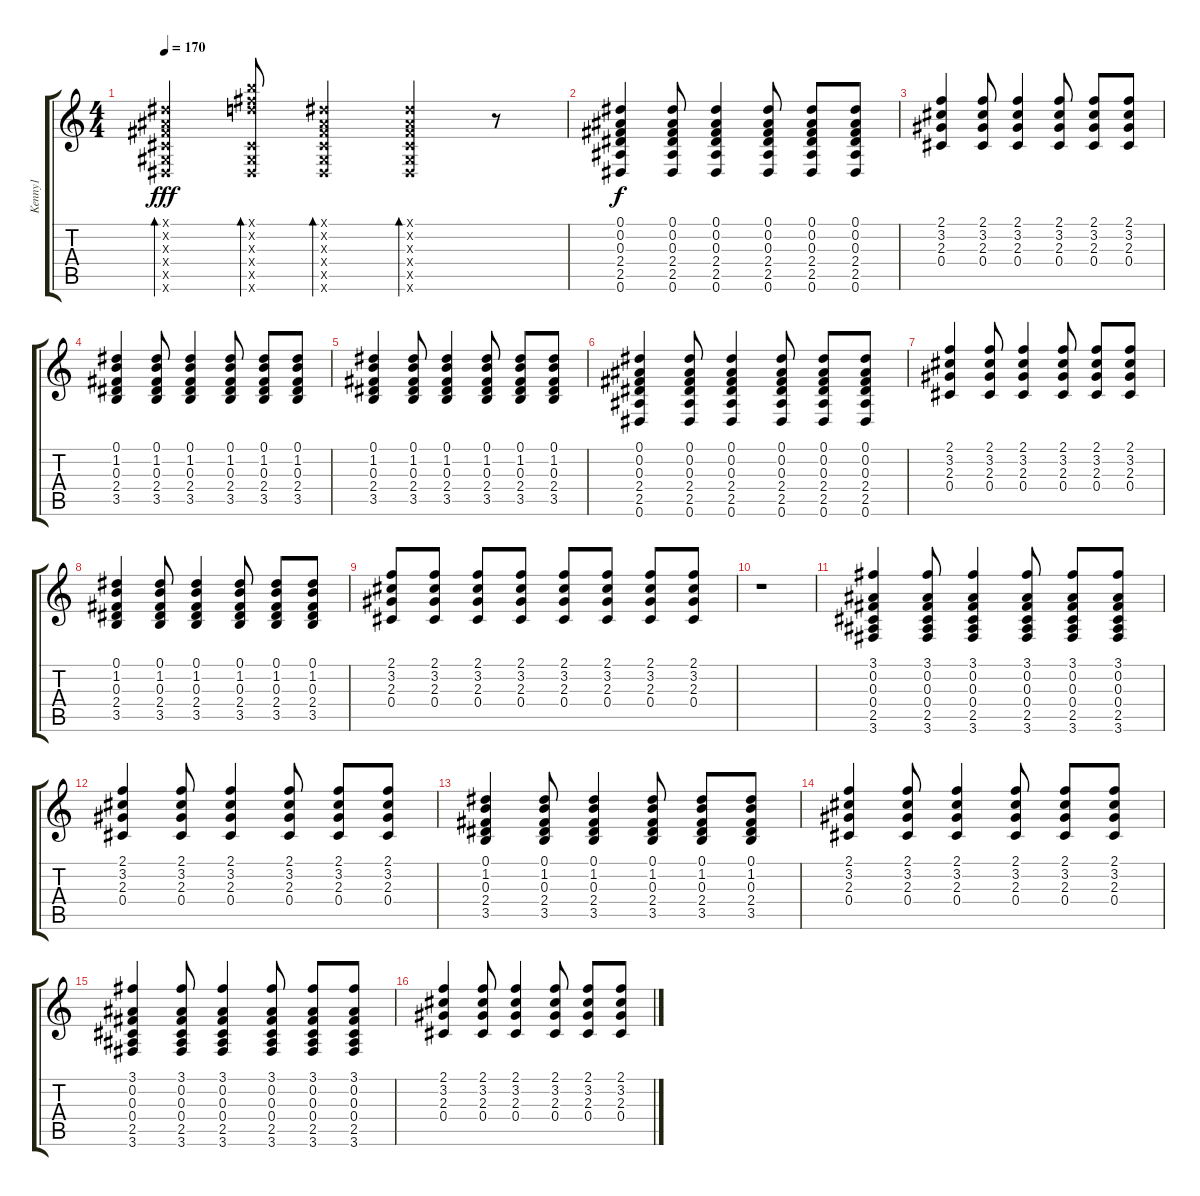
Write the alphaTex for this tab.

\track ("Kenny1" "Kenny1") {instrument distortionguitar}
\staff {score tabs}
\tuning (Eb4 Bb3 Gb3 Db3 Ab2 Eb2) {hide}
\ts (4 4)
\tempo 170
\clef g2
\ks c
(0.1{x} 0.2{x} 0.3{x} 0.4{x} 0.5{x} 0.6{x}).4{bd 30 dy fff} (8.1{x} 8.2{x} 8.3{x} 0.4{x} 0.5{x} 0.6{x}).8{bd 30} (0.1{x} 0.2{x} 0.3{x} 0.4{x} 0.5{x} 0.6{x}).4{bd 30} (0.1{x} 0.2{x} 0.3{x} 0.4{x} 0.5{x} 0.6{x}).4{bd 30} r.8 |
(0.1 0.2 0.3 2.4 2.5 0.6).4{dy f} (0.1 0.2 0.3 2.4 2.5 0.6).8 (0.1 0.2 0.3 2.4 2.5 0.6).4 (0.1 0.2 0.3 2.4 2.5 0.6).8 (0.1 0.2 0.3 2.4 2.5 0.6).8 (0.1 0.2 0.3 2.4 2.5 0.6).8 |
(2.1 3.2 2.3 0.4).4 (2.1 3.2 2.3 0.4).8 (2.1 3.2 2.3 0.4).4 (2.1 3.2 2.3 0.4).8 (2.1 3.2 2.3 0.4).8 (2.1 3.2 2.3 0.4).8 |
(0.1 1.2 0.3 2.4 3.5).4 (0.1 1.2 0.3 2.4 3.5).8 (0.1 1.2 0.3 2.4 3.5).4 (0.1 1.2 0.3 2.4 3.5).8 (0.1 1.2 0.3 2.4 3.5).8 (0.1 1.2 0.3 2.4 3.5).8 |
(0.1 1.2 0.3 2.4 3.5).4 (0.1 1.2 0.3 2.4 3.5).8 (0.1 1.2 0.3 2.4 3.5).4 (0.1 1.2 0.3 2.4 3.5).8 (0.1 1.2 0.3 2.4 3.5).8 (0.1 1.2 0.3 2.4 3.5).8 |
(0.1 0.2 0.3 2.4 2.5 0.6).4 (0.1 0.2 0.3 2.4 2.5 0.6).8 (0.1 0.2 0.3 2.4 2.5 0.6).4 (0.1 0.2 0.3 2.4 2.5 0.6).8 (0.1 0.2 0.3 2.4 2.5 0.6).8 (0.1 0.2 0.3 2.4 2.5 0.6).8 |
(2.1 3.2 2.3 0.4).4 (2.1 3.2 2.3 0.4).8 (2.1 3.2 2.3 0.4).4 (2.1 3.2 2.3 0.4).8 (2.1 3.2 2.3 0.4).8 (2.1 3.2 2.3 0.4).8 |
(0.1 1.2 0.3 2.4 3.5).4 (0.1 1.2 0.3 2.4 3.5).8 (0.1 1.2 0.3 2.4 3.5).4 (0.1 1.2 0.3 2.4 3.5).8 (0.1 1.2 0.3 2.4 3.5).8 (0.1 1.2 0.3 2.4 3.5).8 |
(2.1 3.2 2.3 0.4).8 (2.1 3.2 2.3 0.4).8 (2.1 3.2 2.3 0.4).8 (2.1 3.2 2.3 0.4).8 (2.1 3.2 2.3 0.4).8 (2.1 3.2 2.3 0.4).8 (2.1 3.2 2.3 0.4).8 (2.1 3.2 2.3 0.4).8 |
r.1 |
(3.1 0.2 0.3 0.4 2.5 3.6).4 (3.1 0.2 0.3 0.4 2.5 3.6).8 (3.1 0.2 0.3 0.4 2.5 3.6).4 (3.1 0.2 0.3 0.4 2.5 3.6).8 (3.1 0.2 0.3 0.4 2.5 3.6).8 (3.1 0.2 0.3 0.4 2.5 3.6).8 |
(2.1 3.2 2.3 0.4).4 (2.1 3.2 2.3 0.4).8 (2.1 3.2 2.3 0.4).4 (2.1 3.2 2.3 0.4).8 (2.1 3.2 2.3 0.4).8 (2.1 3.2 2.3 0.4).8 |
(0.1 1.2 0.3 2.4 3.5).4 (0.1 1.2 0.3 2.4 3.5).8 (0.1 1.2 0.3 2.4 3.5).4 (0.1 1.2 0.3 2.4 3.5).8 (0.1 1.2 0.3 2.4 3.5).8 (0.1 1.2 0.3 2.4 3.5).8 |
(2.1 3.2 2.3 0.4).4 (2.1 3.2 2.3 0.4).8 (2.1 3.2 2.3 0.4).4 (2.1 3.2 2.3 0.4).8 (2.1 3.2 2.3 0.4).8 (2.1 3.2 2.3 0.4).8 |
(3.1 0.2 0.3 0.4 2.5 3.6).4 (3.1 0.2 0.3 0.4 2.5 3.6).8 (3.1 0.2 0.3 0.4 2.5 3.6).4 (3.1 0.2 0.3 0.4 2.5 3.6).8 (3.1 0.2 0.3 0.4 2.5 3.6).8 (3.1 0.2 0.3 0.4 2.5 3.6).8 |
(2.1 3.2 2.3 0.4).4 (2.1 3.2 2.3 0.4).8 (2.1 3.2 2.3 0.4).4 (2.1 3.2 2.3 0.4).8 (2.1 3.2 2.3 0.4).8 (2.1 3.2 2.3 0.4).8
